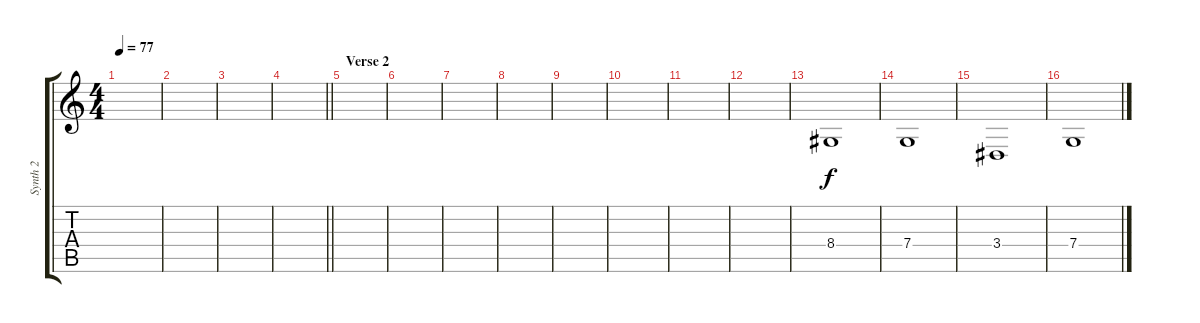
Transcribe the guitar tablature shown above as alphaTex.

\track ("Synth 2" "Synth 2") {instrument drawbarorgan}
\staff {score tabs}
\tuning (D4 A3 F3 C3 G2 C2) {hide}
\ts (4 4)
\tempo 77
\clef g2
\ks c
|
|
|
\barLineRight lightlight
|
\section ("" "Verse 2")
|
|
|
|
|
|
|
|
8.4.1 |
7.4.1 |
3.4.1 |
7.4.1
